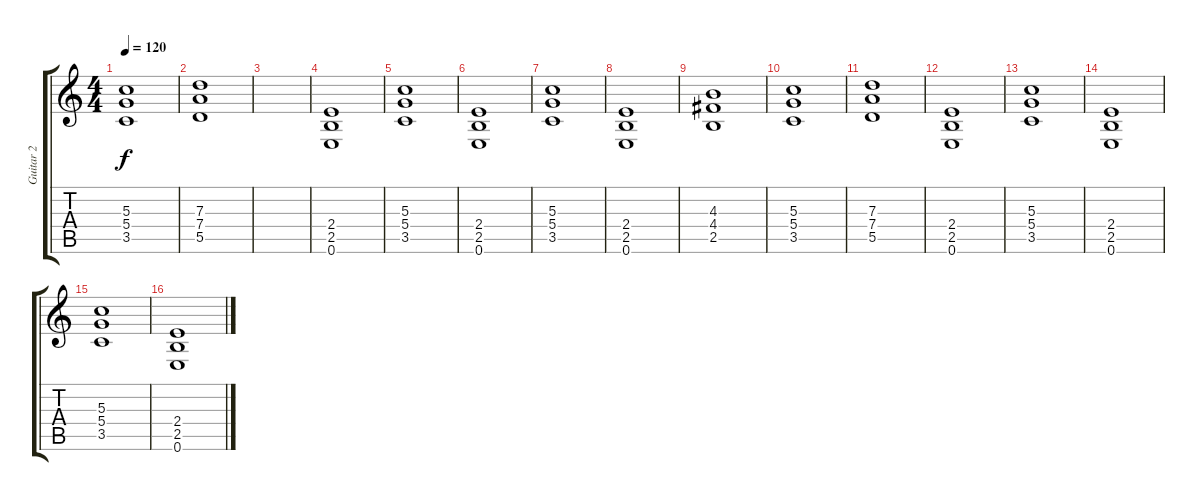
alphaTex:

\track ("Guitar 2" "Guitar 2") {instrument distortionguitar}
\staff {score tabs}
\tuning (E4 B3 G3 D3 A2 E2) {hide}
\ts (4 4)
\tempo 120
\clef g2
\ks c
(5.3 5.4 3.5).1{dy f} |
(7.3 7.4 5.5).1 |
|
(2.4 2.5 0.6).1 |
(5.3 5.4 3.5).1 |
(2.4 2.5 0.6).1 |
(5.3 5.4 3.5).1 |
(2.4 2.5 0.6).1 |
(4.3 4.4 2.5).1 |
(5.3 5.4 3.5).1 |
(7.3 7.4 5.5).1 |
(2.4 2.5 0.6).1 |
(5.3 5.4 3.5).1 |
(2.4 2.5 0.6).1 |
(5.3 5.4 3.5).1 |
(2.4 2.5 0.6).1
